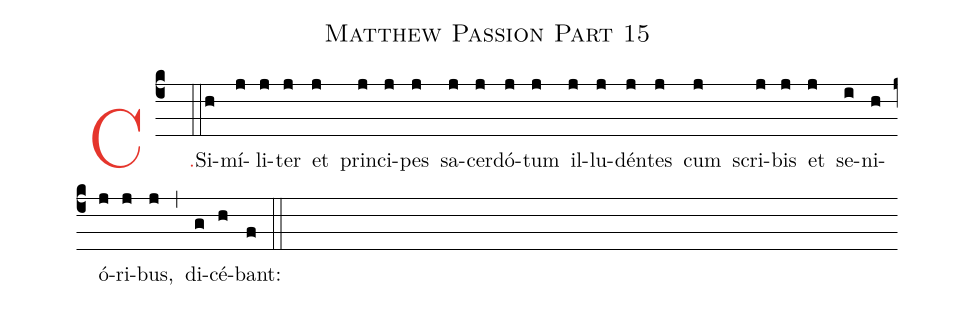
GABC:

name:Matthew Passion Part 15;
%%
(c4) <c>C.</c>(::) Si(h)mí(j)li(j)ter(j) et(j) prin(j)ci(j)pes(j) sa(j)cer(j)dó(j)tum(j) il(j)lu(j)dén(j)tes(j) cum(j) scri(j)bis(j) et(j) se(i)ni(h)ó(j)ri(j)bus,(j) (,) di(g)cé(h)bant:(f) (::)
